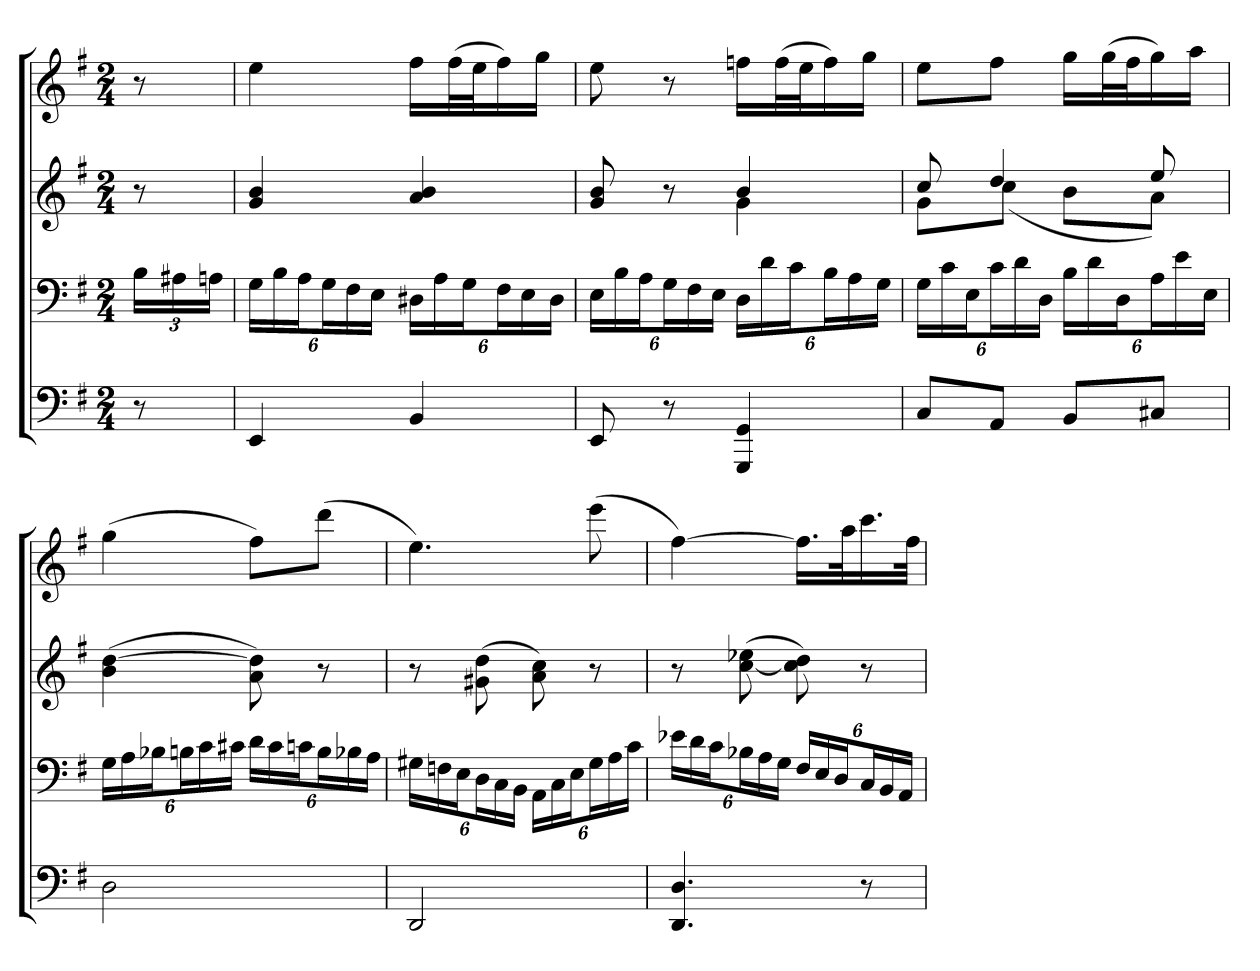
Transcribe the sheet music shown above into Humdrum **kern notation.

**kern	**kern	**kern	**kern
*part4	*part3	*part2	*part1
*staff4	*staff3	*staff2	*staff1
*clefF4	*clefF4	*clefG2	*clefG2
*k[f#]	*k[f#]	*k[f#]	*k[f#]
*G:	*G:	*G:	*G:
*M2/4	*M2/4	*M2/4	*M2/4
=	=	=	=
8r	24BLL	8r	8r
.	24A#X	.	.
.	24AnJJ	.	.
=	=	=	=
4EE	24GLL	4g 4b	4ee
.	24B	.	.
.	24AJ	.	.
.	24GL	.	.
.	24F#	.	.
.	24EJJ	.	.
4BB	24D#XLL	4a 4b	16ff#LL
.	24A	.	.
.	.	.	(32ff#L
.	24GJ	.	.
.	.	.	32eeJ
.	24F#L	.	16ff#)
.	24E	.	.
.	.	.	16ggJJ
.	24D#JJ	.	.
=	=	=	=
*	*	*^	*
8EE	24ELL	8g 8b	4ryy	8ee
.	24B	.	.	.
.	24AJ	.	.	.
8r	24GL	8r	.	8r
.	24F#	.	.	.
.	24EJJ	.	.	.
4GGG 4GG	24DLL	4b	4g	16ffnLL
.	24d	.	.	.
.	.	.	.	(32ffL
.	24cJ	.	.	.
.	.	.	.	32eeJ
.	24BL	.	.	16ff)
.	24A	.	.	.
.	.	.	.	16ggJJ
.	24GJJ	.	.	.
=	=	=	=	=
8CL	24GLL	8cc	8gL	8eeL
.	24c	.	.	.
.	24EJ	.	.	.
8AAJ	24cL	4dd	(8ccJ	8ff#J
.	24d	.	.	.
.	24DJJ	.	.	.
8BBL	24BLL	.	8bL	16ggLL
.	24d	.	.	.
.	.	.	.	(32ggL
.	24DJ	.	.	.
.	.	.	.	32ff#J
8C#XJ	24AL	8ee	8aJ)	16gg)
.	24e	.	.	.
.	.	.	.	16aaJJ
.	24EJJ	.	.	.
*	*	*v	*v	*
=	=	=	=
2D	24GLL	(4b [4dd	(4gg
.	24A	.	.
.	24B-XJ	.	.
.	24BnL	.	.
.	24c	.	.
.	24c#XJJ	.	.
.	24dLL	8a 8dd])	8ff#L)
.	24c#	.	.
.	24cnJ	.	.
.	24BL	8r	(8dddJ
.	24B-X	.	.
.	24AJJ	.	.
=	=	=	=
2DD	24G#XLL	8r	4.ee)
.	24Fn	.	.
.	24EJ	.	.
.	24DL	(8g#X 8dd	.
.	24C	.	.
.	24BBJJ	.	.
.	24AALL	8a 8cc)	.
.	24C	.	.
.	24EJ	.	.
.	24G#L	8r	(8eee
.	24A	.	.
.	24cJJ	.	.
=	=	=	=
4.DD 4.D	24e-XLL	8r	[4ff#)
.	24d	.	.
.	24cJ	.	.
.	24B-XL	([8cc 8ee-X	.
.	24A	.	.
.	24GJJ	.	.
.	24F#LL	8cc] 8dd)	16.ff#LL]
.	24E	.	.
.	24DJ	.	.
.	.	.	32aaK
8r	24CL	8r	16.ccc
.	24BB	.	.
.	24AAJJ	.	.
.	.	.	32ff#JJk
=	=	=	=
*-	*-	*-	*-
